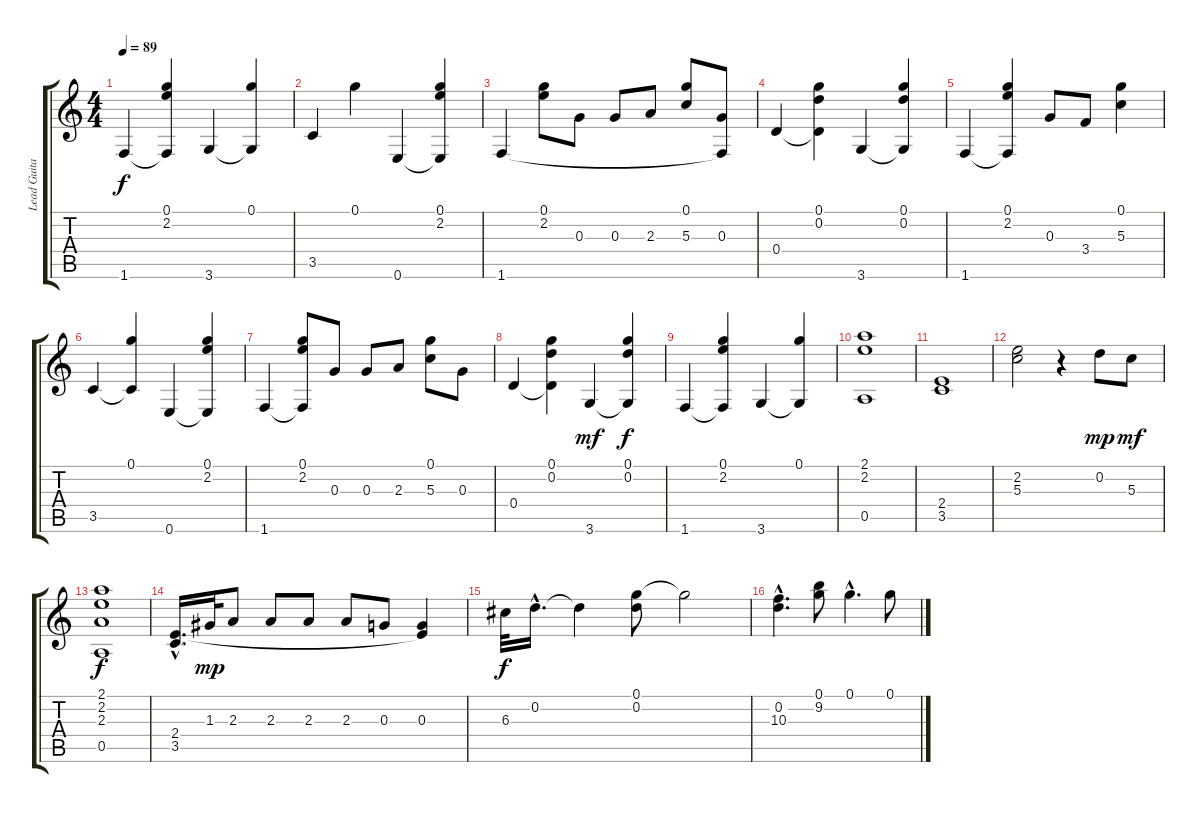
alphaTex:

\track ("Lead Guitar" "Lead Guita") {instrument acousticguitarnylon}
\staff {score tabs}
\tuning (G4 D4 G3 D3 A2 E2) {hide}
\ts (4 4)
\tempo 89
\clef g2
\ks c
1.6.4{dy f} (0.1 2.2 1.6{t}).4 3.6.4 (0.1 3.6{t}).4 |
3.5.4 0.1.4 0.6.4 (0.1 2.2 0.6{t}).4 |
1.6.4 (0.1 2.2).8 0.3.8 0.3.8 2.3.8 (0.1 5.3).8 (0.3 1.6{t}).8 |
0.4.4 (0.1 0.2 0.4{t}).4 3.6.4 (0.1 0.2 3.6{t}).4 |
1.6.4 (0.1 2.2 1.6{t}).4 0.3.8 3.4.8 (0.1 5.3).4 |
3.5.4 (0.1 3.5{t}).4 0.6.4 (0.1 2.2 0.6{t}).4 |
1.6.4 (0.1 2.2 1.6{t}).8 0.3.8 0.3.8 2.3.8 (0.1 5.3).8 0.3.8 |
0.4.4 (0.1 0.2 0.4{t}).4 3.6.4{dy mf} (0.1 0.2 3.6{t}).4{dy f} |
1.6.4 (0.1 2.2 1.6{t}).4 3.6.4 (0.1 3.6{t}).4 |
(2.1 2.2 0.5).1 |
(2.4 3.5).1 |
(2.2 5.3).2 r.4 0.2.8{dy mp} 5.3.8{dy mf} |
(2.1 2.2 2.3 0.5).1{dy f} |
(2.4{hac} 3.5{hac}).16{d} 1.3.32{dy mp} 2.3.8 2.3.8 2.3.8 2.3.8 0.3.8 (0.3 2.4{t}).4 |
6.3.32{dy f} 0.2{hac}.16{d} 0.2{t}.4 (0.1 0.2).8 0.1{t}.2 |
(0.2 10.3{hac}).4{d} (0.1 9.2).8 0.1{hac}.4{d} 0.1.8
